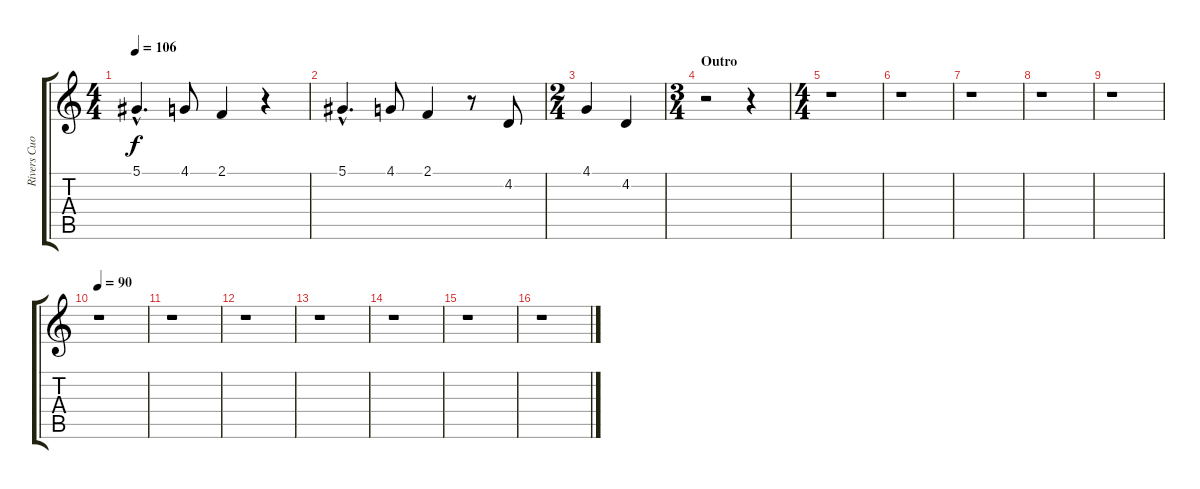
\track ("Rivers Cuomo" "Rivers Cuo") {instrument drawbarorgan}
\staff {score tabs}
\tuning (Eb4 Bb3 Gb3 Db3 Ab2 Eb2) {hide}
\ts (4 4)
\tempo 106
\clef g2
\ks c
5.1{hac}.4{d dy f} 4.1.8 2.1.4 r.4 |
5.1{hac}.4{d} 4.1.8 2.1.4 r.8 4.2.8 |
\ts (2 4)
4.1.4 4.2.4 |
\ts (3 4)
\section ("" "Outro")
r.2 r.4 |
\ts (4 4)
r.1 |
r.1 |
r.1 |
r.1 |
r.1 |
\tempo 90
r.1 |
r.1 |
r.1 |
r.1 |
r.1 |
r.1 |
r.1
